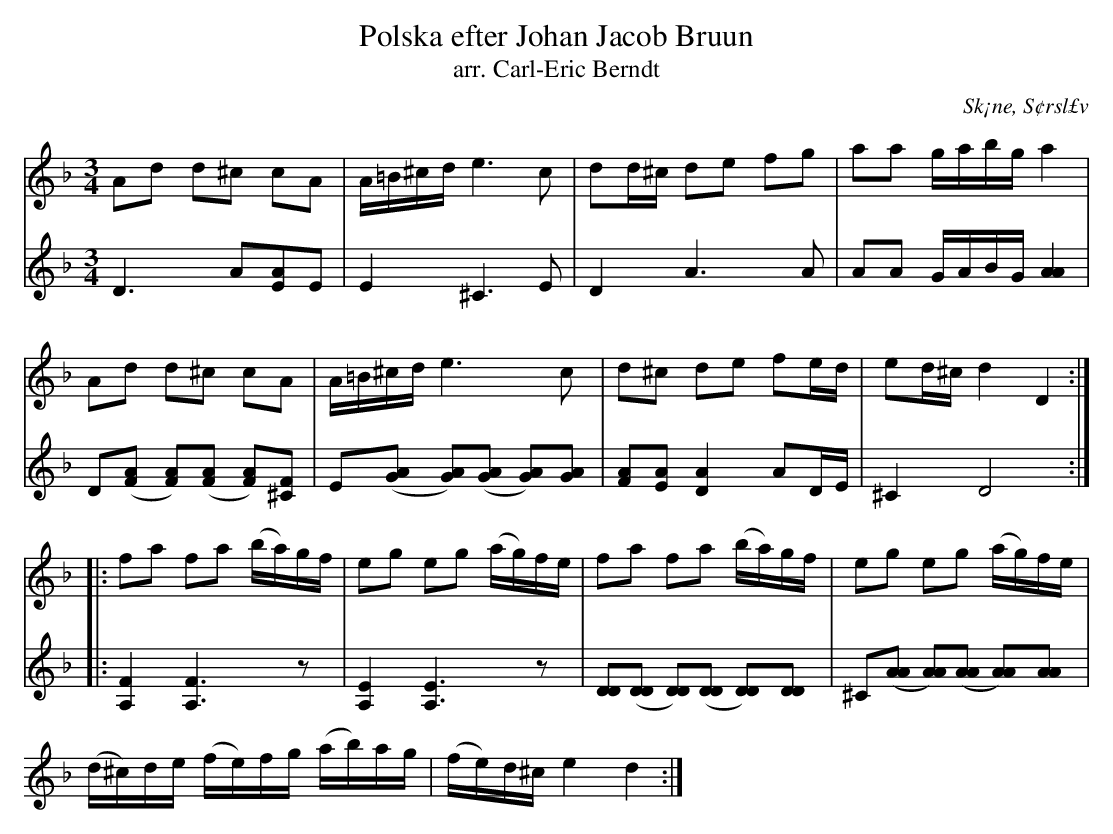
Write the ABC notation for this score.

X:1
T:Polska efter Johan Jacob Bruun
T:arr. Carl-Eric Berndt
O:Sk¡ne, S¢rsl£v
M:3/4
L:1/8
K:Dm
V:1
Ad d^c cA | A/=B/^c/d/ e2>c2 | dd/^c/ de fg | aa g/a/b/g/ a2 |
Ad d^c cA | A/=B/^c/d/ e2>c2 | d^c de fe/d/ | ed/^c/ d2 D2 ::
fa fa (b/a/)g/f/ | eg eg (a/g/)f/e/ | fa fa (b/a/)g/f/ | eg eg (a/g/)f/e/ |
(d/^c/)d/e/ (f/e/)f/g/ (a/b/)a/g/ | (f/e/)d/^c/ e2 d2 :|
V:3
D3 A[AE]E | E2 ^C3 E | D2 A2>A2 | AA G/A/B/G/ [A2A2] |
D([AF] [AF])([AF] [AF])[F^C] | E([AG] [AG])([AG] [AG])[AG] | [AF][AE] [A2D2] AD/E/ | ^C2 D4 ::
[F2A,2] [F3A,3] z | [E2A,2] [E3A,3] z | [DD]([DD] [DD])([DD] [DD])[DD] | ^C([AA] [AA])([AA] [AA])[AA] |
